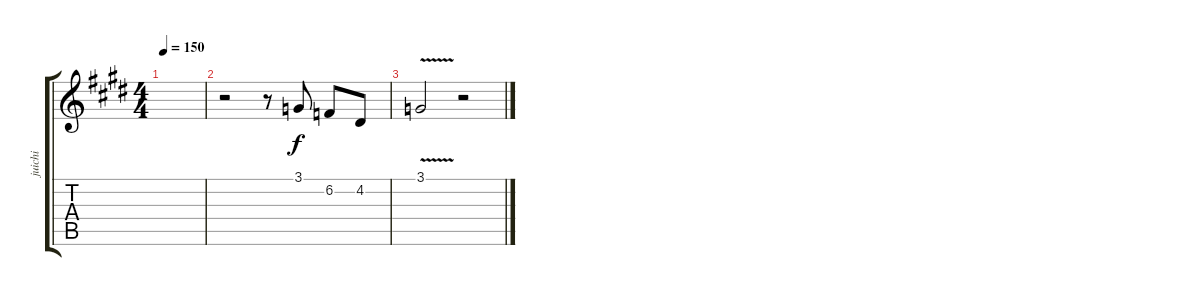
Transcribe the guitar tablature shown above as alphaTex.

\track ("juichi" "juichi") {instrument altosax}
\staff {score tabs}
\tuning (E4 B3 G3 D3 A2 E2) {hide}
\ts (4 4)
\tempo 150
\clef g2
\ks c#minor
|
r.2 r.8 3.1.8 6.2.8 4.2.8 |
3.1{v}.2 r.2
